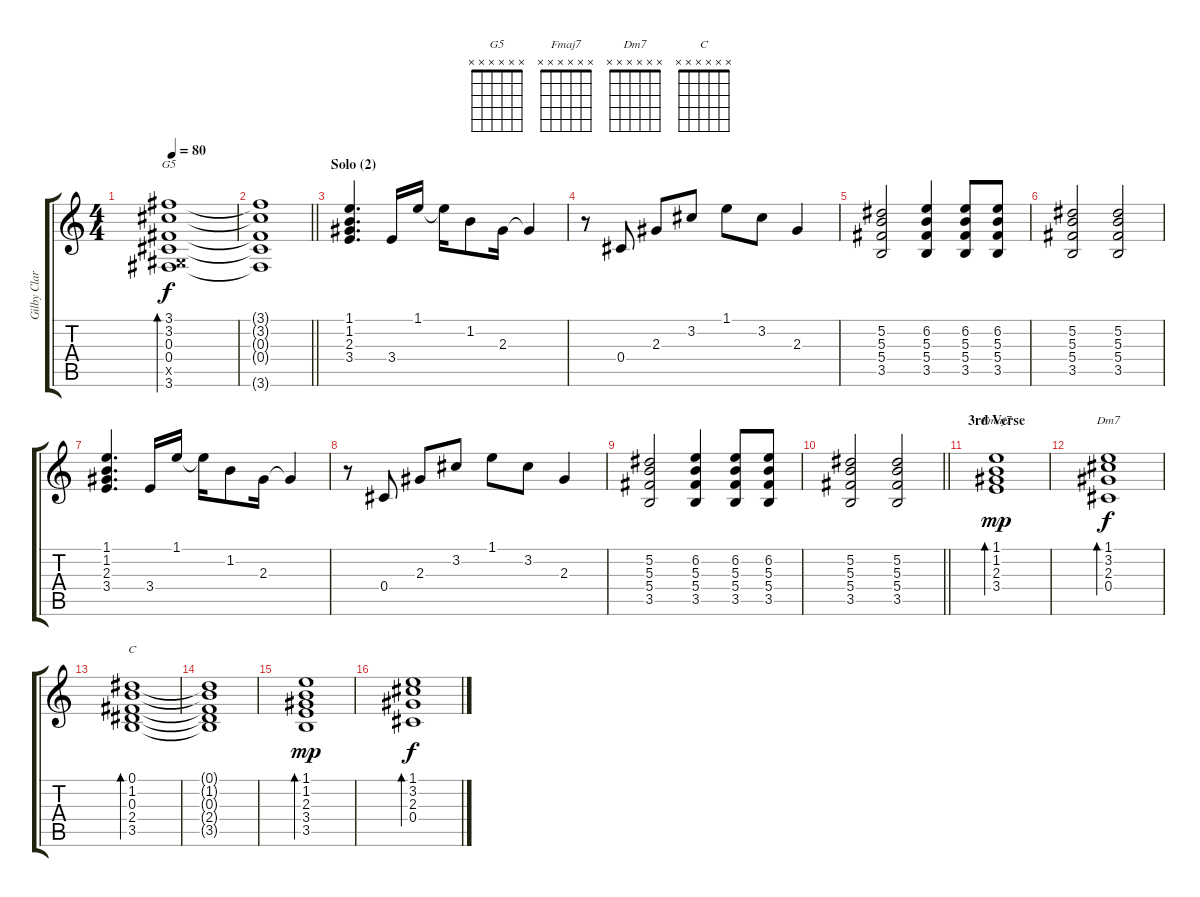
\track ("Gilby Clarke" "Gilby Clar") {instrument electricguitarjazz}
\staff {score tabs}
\tuning (Eb4 Bb3 Gb3 Db3 Ab2 Eb2) {hide}
\chord ("G5" x x x x x x)
\chord ("Fmaj7" x x x x x x)
\chord ("Dm7" x x x x x x)
\chord ("C" x x x x x x)
\ts (4 4)
\tempo 80
\clef g2
\ks c
(3.1 3.2 0.3 0.4 0.5{x} 3.6).1{bd 120 ch "G5" dy f} |
\barLineRight lightlight
(3.1{t} 3.2{t} 0.3{t} 0.4{t} 3.6{t}).1 |
\section ("" "Solo (2)")
(1.1 1.2 2.3 3.4).4{d} 3.4.16 1.1.16 1.1{t}.16 1.2.8 2.3.16 2.3{t}.4 |
r.8 0.4.8 2.3.8 3.2.8 1.1.8 3.2.8 2.3.4 |
(5.2 5.3 5.4 3.5).2 (6.2 5.3 5.4 3.5).4 (6.2 5.3 5.4 3.5).8 (6.2 5.3 5.4 3.5).8 |
(5.2 5.3 5.4 3.5).2 (5.2 5.3 5.4 3.5).2 |
(1.1 1.2 2.3 3.4).4{d} 3.4.16 1.1.16 1.1{t}.16 1.2.8 2.3.16 2.3{t}.4 |
r.8 0.4.8 2.3.8 3.2.8 1.1.8 3.2.8 2.3.4 |
(5.2 5.3 5.4 3.5).2 (6.2 5.3 5.4 3.5).4 (6.2 5.3 5.4 3.5).8 (6.2 5.3 5.4 3.5).8 |
\barLineRight lightlight
(5.2 5.3 5.4 3.5).2 (5.2 5.3 5.4 3.5).2 |
\section ("" "3rd Verse")
(1.1 1.2 2.3 3.4).1{bd 120 ch "Fmaj7" dy mp} |
(1.1 3.2 2.3 0.4).1{bd 120 ch "Dm7" dy f} |
(0.1 1.2 0.3 2.4 3.5).1{bd 120 ch "C"} |
(0.1{t} 1.2{t} 0.3{t} 2.4{t} 3.5{t}).1 |
(1.1 1.2 2.3 3.4 3.5).1{bd 120 dy mp} |
(1.1 3.2 2.3 0.4).1{bd 120 dy f}
